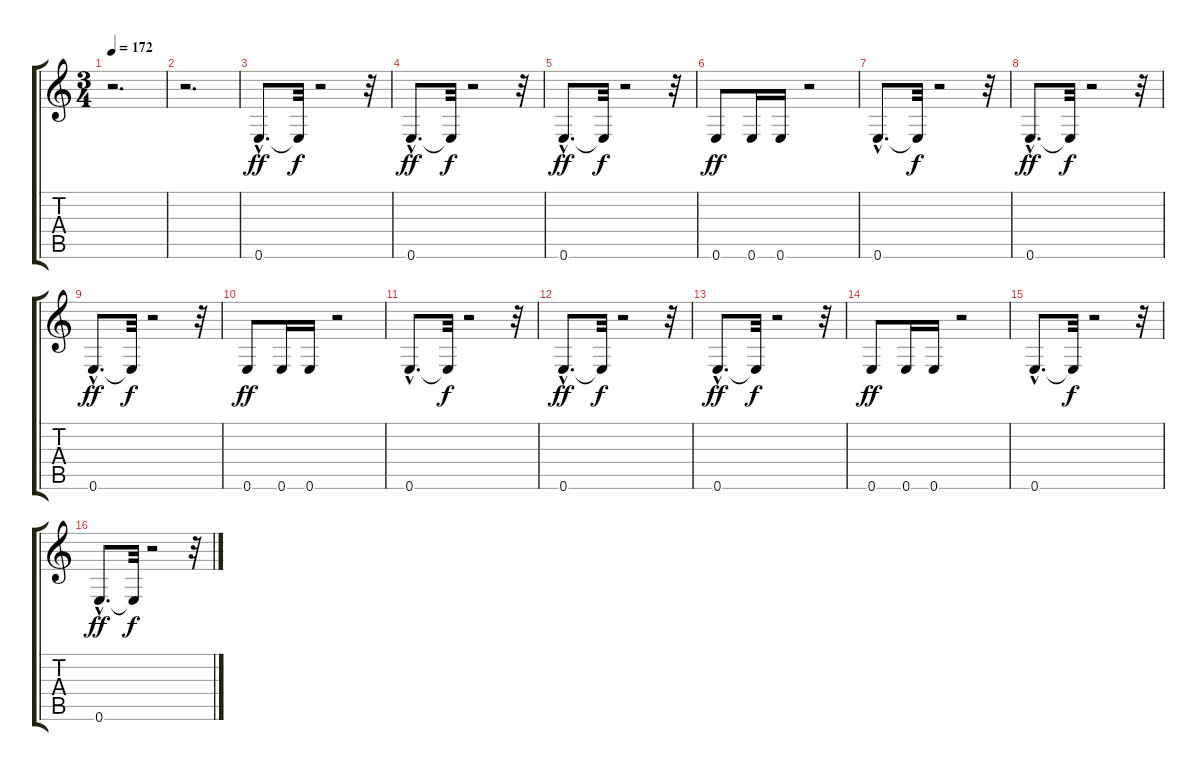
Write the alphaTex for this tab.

\track "" {instrument electricguitarmuted}
\staff {score tabs}
\tuning (E4 B3 G3 D3 A2 E2) {hide}
\ts (3 4)
\tempo 172
\clef g2
\ks c
r.2{d dy ff} |
r.2{d} |
0.6{hac}.8{d} 0.6{t}.32{dy f} r.2 r.32 |
0.6{hac}.8{d dy ff} 0.6{t}.32{dy f} r.2 r.32 |
0.6{hac}.8{d dy ff} 0.6{t}.32{dy f} r.2 r.32 |
0.6.8{dy ff} 0.6.16 0.6.16 r.2 |
0.6{hac}.8{d} 0.6{t}.32{dy f} r.2 r.32 |
0.6{hac}.8{d dy ff} 0.6{t}.32{dy f} r.2 r.32 |
0.6{hac}.8{d dy ff} 0.6{t}.32{dy f} r.2 r.32 |
0.6.8{dy ff} 0.6.16 0.6.16 r.2 |
0.6{hac}.8{d} 0.6{t}.32{dy f} r.2 r.32 |
0.6{hac}.8{d dy ff} 0.6{t}.32{dy f} r.2 r.32 |
0.6{hac}.8{d dy ff} 0.6{t}.32{dy f} r.2 r.32 |
0.6.8{dy ff} 0.6.16 0.6.16 r.2 |
0.6{hac}.8{d} 0.6{t}.32{dy f} r.2 r.32 |
0.6{hac}.8{d dy ff} 0.6{t}.32{dy f} r.2 r.32
